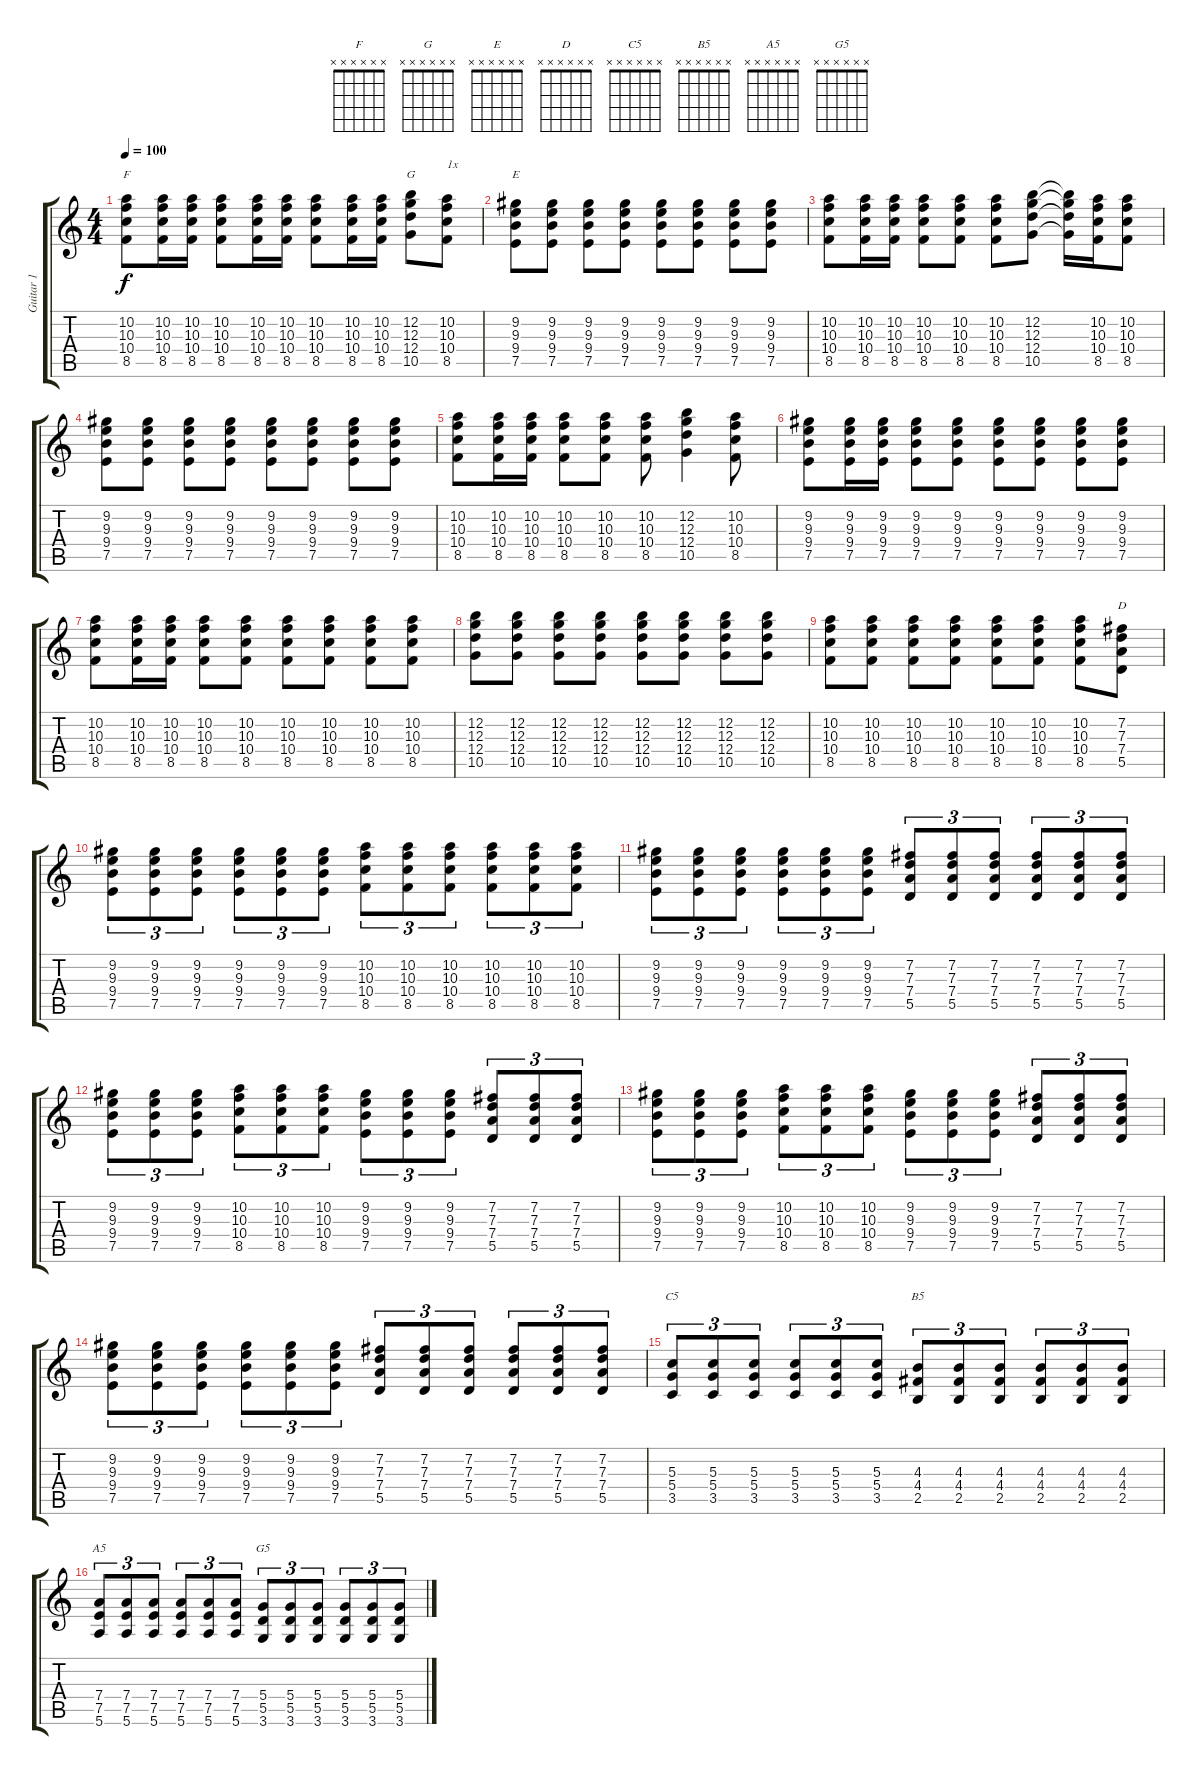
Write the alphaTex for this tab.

\track ("Guitar 1" "Guitar 1") {instrument overdrivenguitar}
\staff {score tabs}
\tuning (E4 B3 G3 D3 A2 E2) {hide}
\chord ("F" x x x x x x) {firstfret 0}
\chord ("G" x x x x x x) {firstfret 0}
\chord ("E" x x x x x x) {firstfret 0}
\chord ("D" x x x x x x) {firstfret 0}
\chord ("C5" x x x x x x) {firstfret 0}
\chord ("B5" x x x x x x) {firstfret 0}
\chord ("A5" x x x x x x) {firstfret 0}
\chord ("G5" x x x x x x) {firstfret 0}
\ts (4 4)
\tempo 100
\clef g2
\ks c
(10.2 10.3 10.4 8.5).8{ch "F" dy f} (10.2 10.3 10.4 8.5).16 (10.2 10.3 10.4 8.5).16 (10.2 10.3 10.4 8.5).8 (10.2 10.3 10.4 8.5).16 (10.2 10.3 10.4 8.5).16 (10.2 10.3 10.4 8.5).8 (10.2 10.3 10.4 8.5).16 (10.2 10.3 10.4 8.5).16 (12.2 12.3 12.4 10.5).8{ch "G"} (10.2 10.3 10.4 8.5).8{txt "1x"} |
(9.2 9.3 9.4 7.5).8{ch "E"} (9.2 9.3 9.4 7.5).8 (9.2 9.3 9.4 7.5).8 (9.2 9.3 9.4 7.5).8 (9.2 9.3 9.4 7.5).8 (9.2 9.3 9.4 7.5).8 (9.2 9.3 9.4 7.5).8 (9.2 9.3 9.4 7.5).8 |
(10.2 10.3 10.4 8.5).8 (10.2 10.3 10.4 8.5).16 (10.2 10.3 10.4 8.5).16 (10.2 10.3 10.4 8.5).8 (10.2 10.3 10.4 8.5).8 (10.2 10.3 10.4 8.5).8 (12.2 12.3 12.4 10.5).8 (12.2{t} 12.3{t} 12.4{t} 10.5{t}).16 (10.2 10.3 10.4 8.5).16 (10.2 10.3 10.4 8.5).8 |
(9.2 9.3 9.4 7.5).8 (9.2 9.3 9.4 7.5).8 (9.2 9.3 9.4 7.5).8 (9.2 9.3 9.4 7.5).8 (9.2 9.3 9.4 7.5).8 (9.2 9.3 9.4 7.5).8 (9.2 9.3 9.4 7.5).8 (9.2 9.3 9.4 7.5).8 |
(10.2 10.3 10.4 8.5).8 (10.2 10.3 10.4 8.5).16 (10.2 10.3 10.4 8.5).16 (10.2 10.3 10.4 8.5).8 (10.2 10.3 10.4 8.5).8 (10.2 10.3 10.4 8.5).8 (12.2 12.3 12.4 10.5).4 (10.2 10.3 10.4 8.5).8 |
(9.2 9.3 9.4 7.5).8 (9.2 9.3 9.4 7.5).16 (9.2 9.3 9.4 7.5).16 (9.2 9.3 9.4 7.5).8 (9.2 9.3 9.4 7.5).8 (9.2 9.3 9.4 7.5).8 (9.2 9.3 9.4 7.5).8 (9.2 9.3 9.4 7.5).8 (9.2 9.3 9.4 7.5).8 |
(10.2 10.3 10.4 8.5).8 (10.2 10.3 10.4 8.5).16 (10.2 10.3 10.4 8.5).16 (10.2 10.3 10.4 8.5).8 (10.2 10.3 10.4 8.5).8 (10.2 10.3 10.4 8.5).8 (10.2 10.3 10.4 8.5).8 (10.2 10.3 10.4 8.5).8 (10.2 10.3 10.4 8.5).8 |
(12.2 12.3 12.4 10.5).8 (12.2 12.3 12.4 10.5).8 (12.2 12.3 12.4 10.5).8 (12.2 12.3 12.4 10.5).8 (12.2 12.3 12.4 10.5).8 (12.2 12.3 12.4 10.5).8 (12.2 12.3 12.4 10.5).8 (12.2 12.3 12.4 10.5).8 |
(10.2 10.3 10.4 8.5).8 (10.2 10.3 10.4 8.5).8 (10.2 10.3 10.4 8.5).8 (10.2 10.3 10.4 8.5).8 (10.2 10.3 10.4 8.5).8 (10.2 10.3 10.4 8.5).8 (10.2 10.3 10.4 8.5).8 (7.2 7.3 7.4 5.5).8{ch "D"} |
(9.2 9.3 9.4 7.5).8{tu (3 2)} (9.2 9.3 9.4 7.5).8{tu (3 2)} (9.2 9.3 9.4 7.5).8{tu (3 2)} (9.2 9.3 9.4 7.5).8{tu (3 2)} (9.2 9.3 9.4 7.5).8{tu (3 2)} (9.2 9.3 9.4 7.5).8{tu (3 2)} (10.2 10.3 10.4 8.5).8{tu (3 2)} (10.2 10.3 10.4 8.5).8{tu (3 2)} (10.2 10.3 10.4 8.5).8{tu (3 2)} (10.2 10.3 10.4 8.5).8{tu (3 2)} (10.2 10.3 10.4 8.5).8{tu (3 2)} (10.2 10.3 10.4 8.5).8{tu (3 2)} |
(9.2 9.3 9.4 7.5).8{tu (3 2)} (9.2 9.3 9.4 7.5).8{tu (3 2)} (9.2 9.3 9.4 7.5).8{tu (3 2)} (9.2 9.3 9.4 7.5).8{tu (3 2)} (9.2 9.3 9.4 7.5).8{tu (3 2)} (9.2 9.3 9.4 7.5).8{tu (3 2)} (7.2 7.3 7.4 5.5).8{tu (3 2)} (7.2 7.3 7.4 5.5).8{tu (3 2)} (7.2 7.3 7.4 5.5).8{tu (3 2)} (7.2 7.3 7.4 5.5).8{tu (3 2)} (7.2 7.3 7.4 5.5).8{tu (3 2)} (7.2 7.3 7.4 5.5).8{tu (3 2)} |
(9.2 9.3 9.4 7.5).8{tu (3 2)} (9.2 9.3 9.4 7.5).8{tu (3 2)} (9.2 9.3 9.4 7.5).8{tu (3 2)} (10.2 10.3 10.4 8.5).8{tu (3 2)} (10.2 10.3 10.4 8.5).8{tu (3 2)} (10.2 10.3 10.4 8.5).8{tu (3 2)} (9.2 9.3 9.4 7.5).8{tu (3 2)} (9.2 9.3 9.4 7.5).8{tu (3 2)} (9.2 9.3 9.4 7.5).8{tu (3 2)} (7.2 7.3 7.4 5.5).8{tu (3 2)} (7.2 7.3 7.4 5.5).8{tu (3 2)} (7.2 7.3 7.4 5.5).8{tu (3 2)} |
(9.2 9.3 9.4 7.5).8{tu (3 2)} (9.2 9.3 9.4 7.5).8{tu (3 2)} (9.2 9.3 9.4 7.5).8{tu (3 2)} (10.2 10.3 10.4 8.5).8{tu (3 2)} (10.2 10.3 10.4 8.5).8{tu (3 2)} (10.2 10.3 10.4 8.5).8{tu (3 2)} (9.2 9.3 9.4 7.5).8{tu (3 2)} (9.2 9.3 9.4 7.5).8{tu (3 2)} (9.2 9.3 9.4 7.5).8{tu (3 2)} (7.2 7.3 7.4 5.5).8{tu (3 2)} (7.2 7.3 7.4 5.5).8{tu (3 2)} (7.2 7.3 7.4 5.5).8{tu (3 2)} |
(9.2 9.3 9.4 7.5).8{tu (3 2)} (9.2 9.3 9.4 7.5).8{tu (3 2)} (9.2 9.3 9.4 7.5).8{tu (3 2)} (9.2 9.3 9.4 7.5).8{tu (3 2)} (9.2 9.3 9.4 7.5).8{tu (3 2)} (9.2 9.3 9.4 7.5).8{tu (3 2)} (7.2 7.3 7.4 5.5).8{tu (3 2)} (7.2 7.3 7.4 5.5).8{tu (3 2)} (7.2 7.3 7.4 5.5).8{tu (3 2)} (7.2 7.3 7.4 5.5).8{tu (3 2)} (7.2 7.3 7.4 5.5).8{tu (3 2)} (7.2 7.3 7.4 5.5).8{tu (3 2)} |
(5.3 5.4 3.5).8{tu (3 2) ch "C5"} (5.3 5.4 3.5).8{tu (3 2)} (5.3 5.4 3.5).8{tu (3 2)} (5.3 5.4 3.5).8{tu (3 2)} (5.3 5.4 3.5).8{tu (3 2)} (5.3 5.4 3.5).8{tu (3 2)} (4.3 4.4 2.5).8{tu (3 2) ch "B5"} (4.3 4.4 2.5).8{tu (3 2)} (4.3 4.4 2.5).8{tu (3 2)} (4.3 4.4 2.5).8{tu (3 2)} (4.3 4.4 2.5).8{tu (3 2)} (4.3 4.4 2.5).8{tu (3 2)} |
(7.4 7.5 5.6).8{tu (3 2) ch "A5"} (7.4 7.5 5.6).8{tu (3 2)} (7.4 7.5 5.6).8{tu (3 2)} (7.4 7.5 5.6).8{tu (3 2)} (7.4 7.5 5.6).8{tu (3 2)} (7.4 7.5 5.6).8{tu (3 2)} (5.4 5.5 3.6).8{tu (3 2) ch "G5"} (5.4 5.5 3.6).8{tu (3 2)} (5.4 5.5 3.6).8{tu (3 2)} (5.4 5.5 3.6).8{tu (3 2)} (5.4 5.5 3.6).8{tu (3 2)} (5.4 5.5 3.6).8{tu (3 2)}
